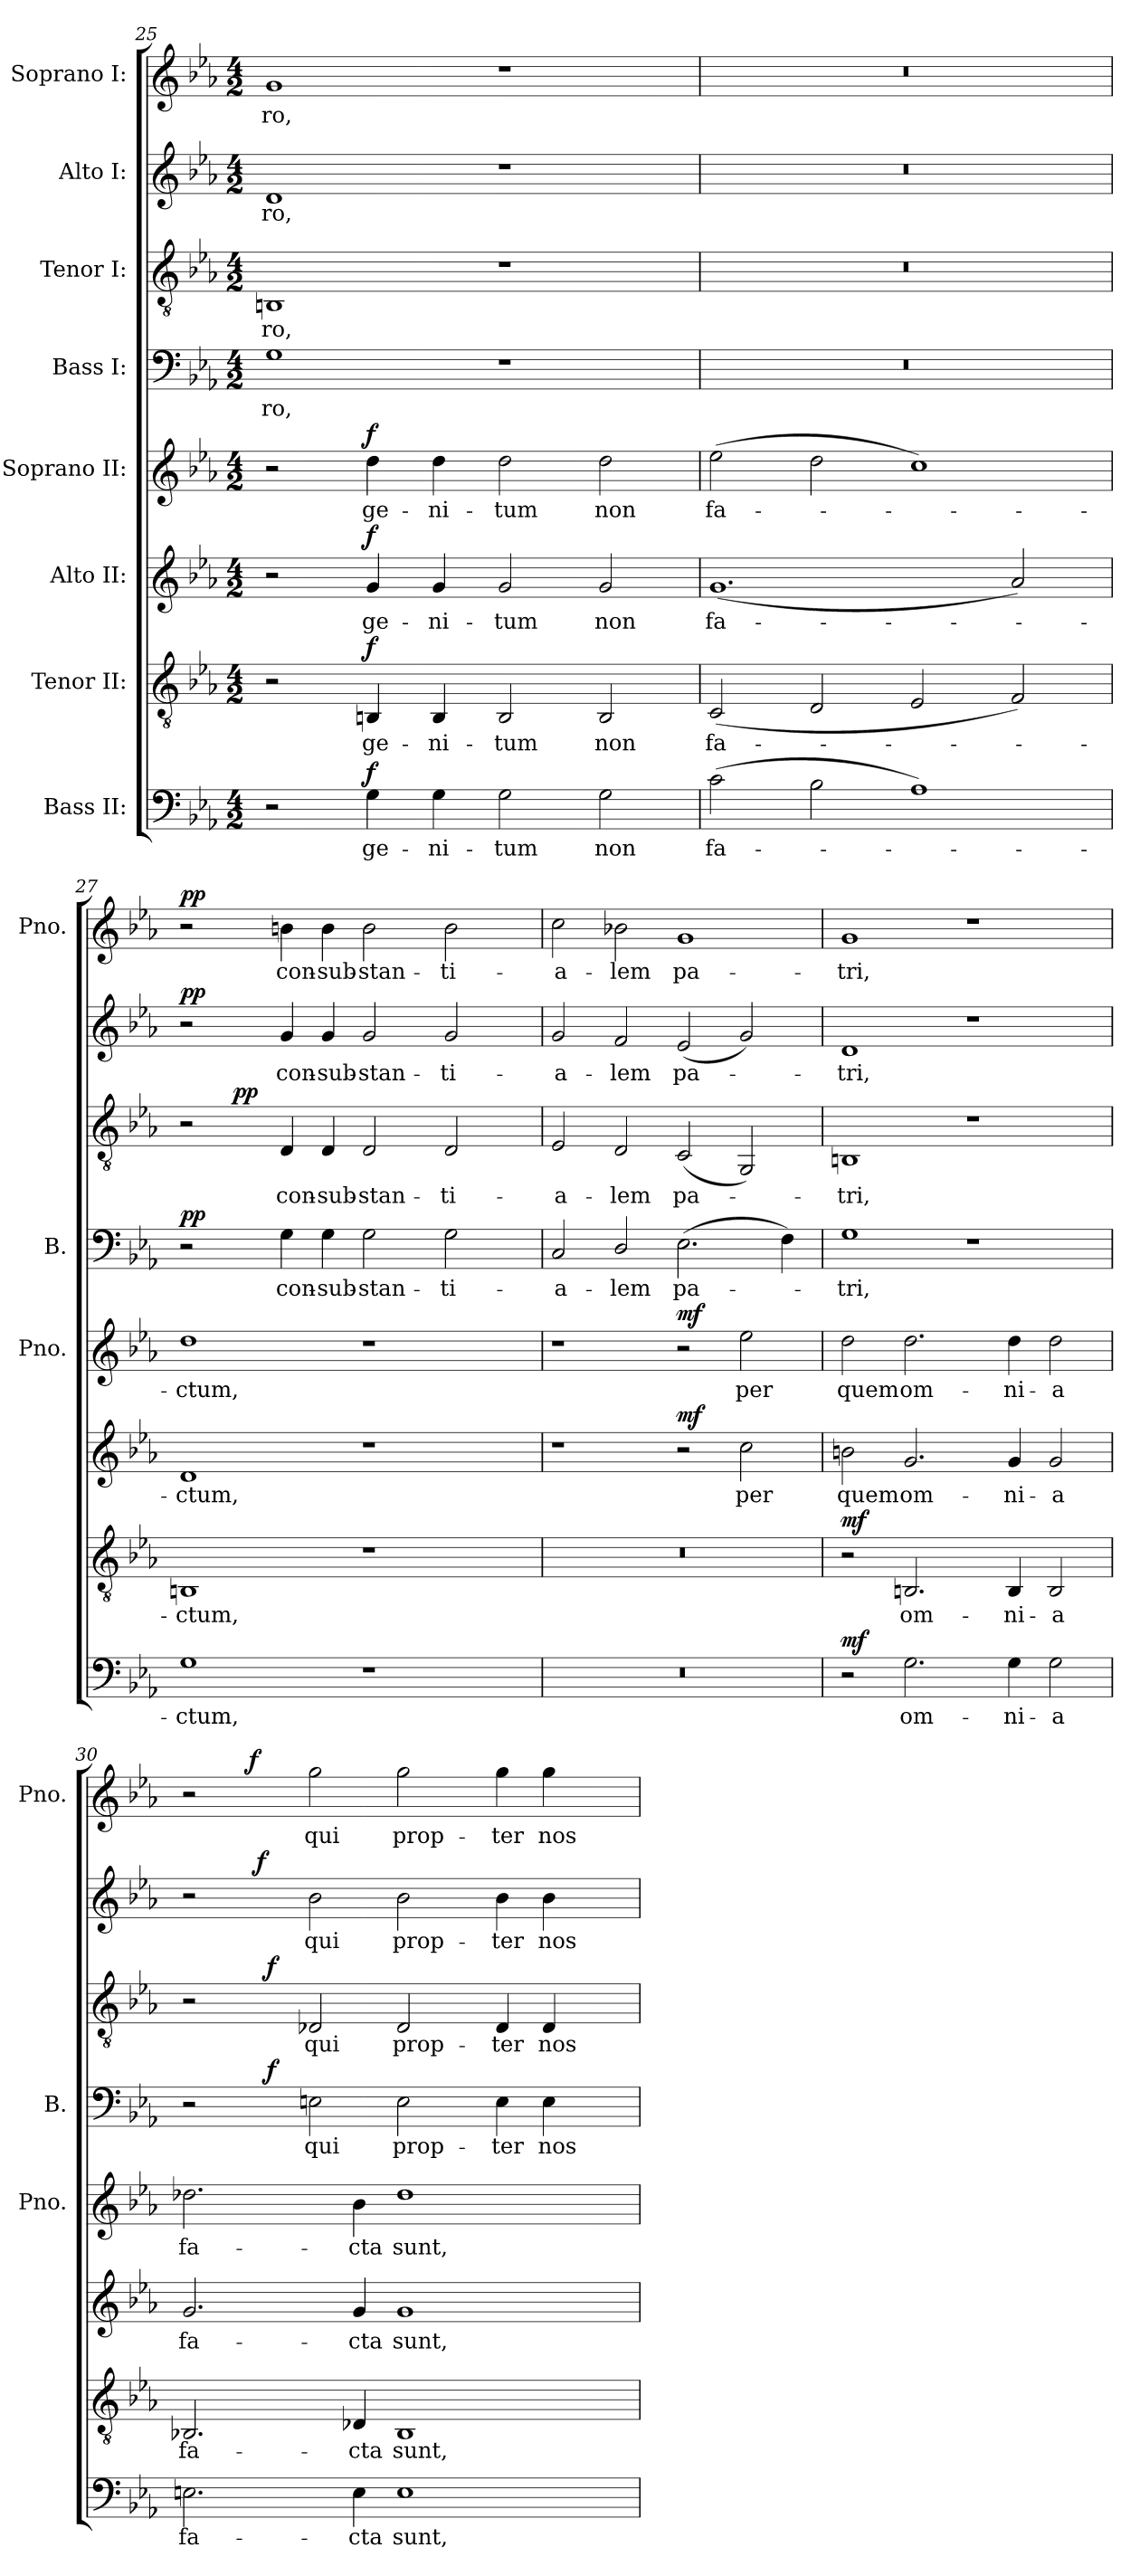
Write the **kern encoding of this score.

**kern	**text	**dynam	**kern	**text	**dynam	**kern	**text	**dynam	**kern	**text	**dynam	**kern	**text	**dynam	**kern	**text	**dynam	**kern	**text	**dynam	**kern	**text	**dynam
*part8	*part8	*part8	*part7	*part7	*part7	*part6	*part6	*part6	*part5	*part5	*part5	*part4	*part4	*part4	*part3	*part3	*part3	*part2	*part2	*part2	*part1	*part1	*part1
*staff8	*staff8	*staff8	*staff7	*staff7	*staff7	*staff6	*staff6	*staff6	*staff5	*staff5	*staff5	*staff4	*staff4	*staff4	*staff3	*staff3	*staff3	*staff2	*staff2	*staff2	*staff1	*staff1	*staff1
*I"Bass II:	*	*	*I"Tenor II:	*	*	*I"Alto II:	*	*	*I"Soprano II:	*	*	*I"Bass I:	*	*	*I"Tenor I:	*	*	*I"Alto I:	*	*	*I"Soprano I:	*	*
*	*	*	*	*	*	*	*	*	*I'Pno.	*	*	*I'B.	*	*	*	*	*	*	*	*	*I'Pno.	*	*
*clefF4	*	*	*clefGv2	*	*	*clefG2	*	*	*clefG2	*	*	*clefF4	*	*	*clefGv2	*	*	*clefG2	*	*	*clefG2	*	*
*k[b-e-a-]	*	*	*k[b-e-a-]	*	*	*k[b-e-a-]	*	*	*k[b-e-a-]	*	*	*k[b-e-a-]	*	*	*k[b-e-a-]	*	*	*k[b-e-a-]	*	*	*k[b-e-a-]	*	*
*E-:	*	*	*E-:	*	*	*E-:	*	*	*E-:	*	*	*E-:	*	*	*E-:	*	*	*E-:	*	*	*E-:	*	*
*M4/2	*	*	*M4/2	*	*	*M4/2	*	*	*M4/2	*	*	*M4/2	*	*	*M4/2	*	*	*M4/2	*	*	*M4/2	*	*
=25	=25	=25	=25	=25	=25	=25	=25	=25	=25	=25	=25	=25	=25	=25	=25	=25	=25	=25	=25	=25	=25	=25	=25
!	!	!	!	!	!	!	!	!	!	!	!	!	!LO:LY:b:color=#000000	!	!	!	!	!	!	!	!	!	!
!	!	!	!	!	!	!	!	!	!	!	!	!	!	!	!	!LO:LY:b:color=#000000	!	!	!	!	!	!	!
!	!	!	!	!	!	!	!	!	!	!	!	!	!	!	!	!	!	!	!LO:LY:b:color=#000000	!	!	!	!
!	!	!	!	!	!	!	!	!	!	!	!	!	!	!	!	!	!	!	!	!	!	!LO:LY:b:color=#000000	!
2r	.	.	2r	.	.	2r	.	.	2r	.	.	1Gi	-ro,	.	1BBni	-ro,	.	1di	-ro,	.	1gi	-ro,	.
!	!LO:LY:b:color=#000000	!	!	!	!	!	!	!	!	!	!	!	!	!	!	!	!	!	!	!	!	!	!
!	!	!	!	!LO:LY:b:color=#000000	!	!	!	!	!	!	!	!	!	!	!	!	!	!	!	!	!	!	!
!	!	!	!	!	!	!	!LO:LY:b:color=#000000	!	!	!	!	!	!	!	!	!	!	!	!	!	!	!	!
!	!	!	!	!	!	!	!	!	!	!LO:LY:b:color=#000000	!	!	!	!	!	!	!	!	!	!	!	!	!
4Gi\	ge-	f	4BBni/	ge-	f	4gi/	ge-	f	4ddi\	ge-	f	.	.	.	.	.	.	.	.	.	.	.	.
!	!LO:LY:b:color=#000000	!	!	!	!	!	!	!	!	!	!	!	!	!	!	!	!	!	!	!	!	!	!
!	!	!	!	!LO:LY:b:color=#000000	!	!	!	!	!	!	!	!	!	!	!	!	!	!	!	!	!	!	!
!	!	!	!	!	!	!	!LO:LY:b:color=#000000	!	!	!	!	!	!	!	!	!	!	!	!	!	!	!	!
!	!	!	!	!	!	!	!	!	!	!LO:LY:b:color=#000000	!	!	!	!	!	!	!	!	!	!	!	!	!
4Gi\	-ni-	.	4BBi/	-ni-	.	4gi/	-ni-	.	4ddi\	-ni-	.	.	.	.	.	.	.	.	.	.	.	.	.
!	!LO:LY:b:color=#000000	!	!	!	!	!	!	!	!	!	!	!	!	!	!	!	!	!	!	!	!	!	!
!	!	!	!	!LO:LY:b:color=#000000	!	!	!	!	!	!	!	!	!	!	!	!	!	!	!	!	!	!	!
!	!	!	!	!	!	!	!LO:LY:b:color=#000000	!	!	!	!	!	!	!	!	!	!	!	!	!	!	!	!
!	!	!	!	!	!	!	!	!	!	!LO:LY:b:color=#000000	!	!	!	!	!	!	!	!	!	!	!	!	!
2Gi\	-tum	.	2BBi/	-tum	.	2gi/	-tum	.	2ddi\	-tum	.	1r	.	.	1r	.	.	1r	.	.	1r	.	.
!	!LO:LY:b:color=#000000	!	!	!	!	!	!	!	!	!	!	!	!	!	!	!	!	!	!	!	!	!	!
!	!	!	!	!LO:LY:b:color=#000000	!	!	!	!	!	!	!	!	!	!	!	!	!	!	!	!	!	!	!
!	!	!	!	!	!	!	!LO:LY:b:color=#000000	!	!	!	!	!	!	!	!	!	!	!	!	!	!	!	!
!	!	!	!	!	!	!	!	!	!	!LO:LY:b:color=#000000	!	!	!	!	!	!	!	!	!	!	!	!	!
2Gi\	non	.	2BBi/	non	.	2gi/	non	.	2ddi\	non	.	.	.	.	.	.	.	.	.	.	.	.	.
!!LO:PB:g=z
=26	=26	=26	=26	=26	=26	=26	=26	=26	=26	=26	=26	=26	=26	=26	=26	=26	=26	=26	=26	=26	=26	=26	=26
!	!LO:LY:b:color=#000000	!	!	!	!	!	!	!	!	!	!	!	!	!	!	!	!	!	!	!	!	!	!
!	!	!	!	!LO:LY:b:color=#000000	!	!	!	!	!	!	!	!	!	!	!	!	!	!	!	!	!	!	!
!	!	!	!	!	!	!	!LO:LY:b:color=#000000	!	!	!	!	!	!	!	!	!	!	!	!	!	!	!	!
!	!	!	!	!	!	!	!	!	!	!LO:LY:b:color=#000000	!	!LO:N:vis=1	!	!	!LO:N:vis=1	!	!	!LO:N:vis=1	!	!	!LO:N:vis=1	!	!
(2ci\	fa-	.	(2Ci/	fa-	.	(1.gi	fa-	.	(2ee-i\	fa-	.	0r	.	.	0r	.	.	0r	.	.	0r	.	.
2B-i\	.	.	2Di/	.	.	.	.	.	2ddi\	.	.	.	.	.	.	.	.	.	.	.	.	.	.
1A-i)	.	.	2E-i/	.	.	.	.	.	1cci)	.	.	.	.	.	.	.	.	.	.	.	.	.	.
.	.	.	2Fi/)	.	.	2a-i/)	.	.	.	.	.	.	.	.	.	.	.	.	.	.	.	.	.
=27	=27	=27	=27	=27	=27	=27	=27	=27	=27	=27	=27	=27	=27	=27	=27	=27	=27	=27	=27	=27	=27	=27	=27
!	!LO:LY:b:color=#000000	!	!	!	!	!	!	!	!	!	!	!	!	!	!	!	!	!	!	!	!	!	!
!	!	!	!	!LO:LY:b:color=#000000	!	!	!	!	!	!	!	!	!	!	!	!	!	!	!	!	!	!	!
!	!	!	!	!	!	!	!LO:LY:b:color=#000000	!	!	!	!	!	!	!	!	!	!	!	!	!	!	!	!
!	!	!	!	!	!	!	!	!	!	!LO:LY:b:color=#000000	!	!	!	!	!	!	!	!	!	!	!	!	!
*	*	*	*	*	*	*	*	*	*	*	*	*	*	*	*^	*	*	*	*	*	*	*	*
1Gi	-ctum,	.	1BBni	-ctum,	.	1di	-ctum,	.	1ddi	-ctum,	.	2r	.	pp	2r	8ryy	.	.	2r	.	pp	2r	.	pp
.	.	.	.	.	.	.	.	.	.	.	.	.	.	.	.	32ryy	.	.	.	.	.	.	.	.
.	.	.	.	.	.	.	.	.	.	.	.	.	.	.	.	64ryy	.	.	.	.	.	.	.	.
.	.	.	.	.	.	.	.	.	.	.	.	.	.	.	.	128ryy	.	.	.	.	.	.	.	.
.	.	.	.	.	.	.	.	.	.	.	.	.	.	.	.	512ryy	.	.	.	.	.	.	.	.
.	.	.	.	.	.	.	.	.	.	.	.	.	.	.	.	1ryy	.	pp	.	.	.	.	.	.
!	!	!	!	!	!	!	!	!	!	!	!	!	!LO:LY:b:color=#000000	!	!	!	!	!	!	!	!	!	!	!
!	!	!	!	!	!	!	!	!	!	!	!	!	!	!	!	!	!LO:LY:b:color=#000000	!	!	!	!	!	!	!
!	!	!	!	!	!	!	!	!	!	!	!	!	!	!	!	!	!	!	!	!LO:LY:b:color=#000000	!	!	!	!
!	!	!	!	!	!	!	!	!	!	!	!	!	!	!	!	!	!	!	!	!	!	!	!LO:LY:b:color=#000000	!
.	.	.	.	.	.	.	.	.	.	.	.	4Gi\	con-	.	4Di/	.	con-	.	4gi/	con-	.	4bni\	con-	.
!	!	!	!	!	!	!	!	!	!	!	!	!	!LO:LY:b:color=#000000	!	!	!	!	!	!	!	!	!	!	!
!	!	!	!	!	!	!	!	!	!	!	!	!	!	!	!	!	!LO:LY:b:color=#000000	!	!	!	!	!	!	!
!	!	!	!	!	!	!	!	!	!	!	!	!	!	!	!	!	!	!	!	!LO:LY:b:color=#000000	!	!	!	!
!	!	!	!	!	!	!	!	!	!	!	!	!	!	!	!	!	!	!	!	!	!	!	!LO:LY:b:color=#000000	!
.	.	.	.	.	.	.	.	.	.	.	.	4Gi\	-sub-	.	4Di/	.	-sub-	.	4gi/	-sub-	.	4bi\	-sub-	.
!	!	!	!	!	!	!	!	!	!	!	!	!	!LO:LY:b:color=#000000	!	!	!	!	!	!	!	!	!	!	!
!	!	!	!	!	!	!	!	!	!	!	!	!	!	!	!	!	!LO:LY:b:color=#000000	!	!	!	!	!	!	!
!	!	!	!	!	!	!	!	!	!	!	!	!	!	!	!	!	!	!	!	!LO:LY:b:color=#000000	!	!	!	!
!	!	!	!	!	!	!	!	!	!	!	!	!	!	!	!	!	!	!	!	!	!	!	!LO:LY:b:color=#000000	!
1r	.	.	1r	.	.	1r	.	.	1r	.	.	2Gi\	-stan-	.	2Di/	.	-stan-	.	2gi/	-stan-	.	2bi\	-stan-	.
.	.	.	.	.	.	.	.	.	.	.	.	.	.	.	.	2ryy	.	.	.	.	.	.	.	.
!	!	!	!	!	!	!	!	!	!	!	!	!	!LO:LY:b:color=#000000	!	!	!	!	!	!	!	!	!	!	!
!	!	!	!	!	!	!	!	!	!	!	!	!	!	!	!	!	!LO:LY:b:color=#000000	!	!	!	!	!	!	!
!	!	!	!	!	!	!	!	!	!	!	!	!	!	!	!	!	!	!	!	!LO:LY:b:color=#000000	!	!	!	!
!	!	!	!	!	!	!	!	!	!	!	!	!	!	!	!	!	!	!	!	!	!	!	!LO:LY:b:color=#000000	!
.	.	.	.	.	.	.	.	.	.	.	.	2Gi\	-ti-	.	2Di/	.	-ti-	.	2gi/	-ti-	.	2bi\	-ti-	.
.	.	.	.	.	.	.	.	.	.	.	.	.	.	.	.	4ryy	.	.	.	.	.	.	.	.
.	.	.	.	.	.	.	.	.	.	.	.	.	.	.	.	16ryy	.	.	.	.	.	.	.	.
.	.	.	.	.	.	.	.	.	.	.	.	.	.	.	.	256.ryy	.	.	.	.	.	.	.	.
=28	=28	=28	=28	=28	=28	=28	=28	=28	=28	=28	=28	=28	=28	=28	=28	=28	=28	=28	=28	=28	=28	=28	=28	=28
!LO:N:vis=1	!	!	!LO:N:vis=1	!	!	!	!	!	!	!	!	!	!	!	!	!	!	!	!	!	!	!	!	!
*	*	*	*	*	*	*	*	*	*	*	*	*	*	*	*v	*v	*	*	*	*	*	*	*	*
*	*	*	*	*	*	*	*	*	*	*	*	*	*	*	*^	*	*	*	*	*	*	*	*
!	!	!	!	!	!	!	!	!	!	!	!	!	!LO:LY:b:color=#000000	!	!	!	!	!	!	!	!	!	!	!
*	*	*	*	*	*	*	*	*	*	*	*	*	*	*	*v	*v	*	*	*	*	*	*	*	*
*	*	*	*	*	*	*	*	*	*	*	*	*	*	*	*^	*	*	*	*	*	*	*	*
!	!	!	!	!	!	!	!	!	!	!	!	!	!	!	!	!	!LO:LY:b:color=#000000	!	!	!	!	!	!	!
*	*	*	*	*	*	*	*	*	*	*	*	*	*	*	*v	*v	*	*	*	*	*	*	*	*
*	*	*	*	*	*	*	*	*	*	*	*	*	*	*	*^	*	*	*	*	*	*	*	*
!	!	!	!	!	!	!	!	!	!	!	!	!	!	!	!	!	!	!	!	!LO:LY:b:color=#000000	!	!	!	!
*	*	*	*	*	*	*	*	*	*	*	*	*	*	*	*v	*v	*	*	*	*	*	*	*	*
*	*	*	*	*	*	*	*	*	*	*	*	*	*	*	*^	*	*	*	*	*	*	*	*
!	!	!	!	!	!	!	!	!	!	!	!	!	!	!	!	!	!	!	!	!	!	!	!LO:LY:b:color=#000000	!
*	*	*	*	*	*	*	*	*	*	*	*	*	*	*	*v	*v	*	*	*	*	*	*	*	*
0r	.	.	0r	.	.	1r	.	.	1r	.	.	2Ci/	-a-	.	2E-i/	-a-	.	2gi/	-a-	.	2cci\	-a-	.
!	!	!	!	!	!	!	!	!	!	!	!	!	!LO:LY:b:color=#000000	!	!	!	!	!	!	!	!	!	!
!	!	!	!	!	!	!	!	!	!	!	!	!	!	!	!	!LO:LY:b:color=#000000	!	!	!	!	!	!	!
!	!	!	!	!	!	!	!	!	!	!	!	!	!	!	!	!	!	!	!LO:LY:b:color=#000000	!	!	!	!
!	!	!	!	!	!	!	!	!	!	!	!	!	!	!	!	!	!	!	!	!	!	!LO:LY:b:color=#000000	!
.	.	.	.	.	.	.	.	.	.	.	.	2Di/	-lem	.	2Di/	-lem	.	2fi/	-lem	.	2b-Xi\	-lem	.
!	!	!	!	!	!	!	!	!	!	!	!	!	!LO:LY:b:color=#000000	!	!	!	!	!	!	!	!	!	!
!	!	!	!	!	!	!	!	!	!	!	!	!	!	!	!	!LO:LY:b:color=#000000	!	!	!	!	!	!	!
!	!	!	!	!	!	!	!	!	!	!	!	!	!	!	!	!	!	!	!LO:LY:b:color=#000000	!	!	!	!
!	!	!	!	!	!	!	!	!	!	!	!	!	!	!	!	!	!	!	!	!	!	!LO:LY:b:color=#000000	!
.	.	.	.	.	.	2r	.	mf	2r	.	mf	(2.E-i\	pa-	.	(2Ci/	pa-	.	(2e-i/	pa-	.	1gi	pa-	.
!	!	!	!	!	!	!	!LO:LY:b:color=#000000	!	!	!	!	!	!	!	!	!	!	!	!	!	!	!	!
!	!	!	!	!	!	!	!	!	!	!LO:LY:b:color=#000000	!	!	!	!	!	!	!	!	!	!	!	!	!
.	.	.	.	.	.	2cci\	per	.	2ee-i\	per	.	.	.	.	2GGi/)	.	.	2gi/)	.	.	.	.	.
.	.	.	.	.	.	.	.	.	.	.	.	4Fi\)	.	.	.	.	.	.	.	.	.	.	.
=29	=29	=29	=29	=29	=29	=29	=29	=29	=29	=29	=29	=29	=29	=29	=29	=29	=29	=29	=29	=29	=29	=29	=29
!	!	!	!	!	!	!	!LO:LY:b:color=#000000	!	!	!	!	!	!	!	!	!	!	!	!	!	!	!	!
!	!	!	!	!	!	!	!	!	!	!LO:LY:b:color=#000000	!	!	!	!	!	!	!	!	!	!	!	!	!
!	!	!	!	!	!	!	!	!	!	!	!	!	!LO:LY:b:color=#000000	!	!	!	!	!	!	!	!	!	!
!	!	!	!	!	!	!	!	!	!	!	!	!	!	!	!	!LO:LY:b:color=#000000	!	!	!	!	!	!	!
!	!	!	!	!	!	!	!	!	!	!	!	!	!	!	!	!	!	!	!LO:LY:b:color=#000000	!	!	!	!
!	!	!	!	!	!	!	!	!	!	!	!	!	!	!	!	!	!	!	!	!	!	!LO:LY:b:color=#000000	!
2r	.	mf	2r	.	mf	2bni\	quem	.	2ddi\	quem	.	1Gi	-tri,	.	1BBni	-tri,	.	1di	-tri,	.	1gi	-tri,	.
!	!LO:LY:b:color=#000000	!	!	!	!	!	!	!	!	!	!	!	!	!	!	!	!	!	!	!	!	!	!
!	!	!	!	!LO:LY:b:color=#000000	!	!	!	!	!	!	!	!	!	!	!	!	!	!	!	!	!	!	!
!	!	!	!	!	!	!	!LO:LY:b:color=#000000	!	!	!	!	!	!	!	!	!	!	!	!	!	!	!	!
!	!	!	!	!	!	!	!	!	!	!LO:LY:b:color=#000000	!	!	!	!	!	!	!	!	!	!	!	!	!
2.Gi\	om-	.	2.BBni/	om-	.	2.gi/	om-	.	2.ddi\	om-	.	.	.	.	.	.	.	.	.	.	.	.	.
.	.	.	.	.	.	.	.	.	.	.	.	1r	.	.	1r	.	.	1r	.	.	1r	.	.
!	!LO:LY:b:color=#000000	!	!	!	!	!	!	!	!	!	!	!	!	!	!	!	!	!	!	!	!	!	!
!	!	!	!	!LO:LY:b:color=#000000	!	!	!	!	!	!	!	!	!	!	!	!	!	!	!	!	!	!	!
!	!	!	!	!	!	!	!LO:LY:b:color=#000000	!	!	!	!	!	!	!	!	!	!	!	!	!	!	!	!
!	!	!	!	!	!	!	!	!	!	!LO:LY:b:color=#000000	!	!	!	!	!	!	!	!	!	!	!	!	!
4Gi\	-ni-	.	4BBi/	-ni-	.	4gi/	-ni-	.	4ddi\	-ni-	.	.	.	.	.	.	.	.	.	.	.	.	.
!	!LO:LY:b:color=#000000	!	!	!	!	!	!	!	!	!	!	!	!	!	!	!	!	!	!	!	!	!	!
!	!	!	!	!LO:LY:b:color=#000000	!	!	!	!	!	!	!	!	!	!	!	!	!	!	!	!	!	!	!
!	!	!	!	!	!	!	!LO:LY:b:color=#000000	!	!	!	!	!	!	!	!	!	!	!	!	!	!	!	!
!	!	!	!	!	!	!	!	!	!	!LO:LY:b:color=#000000	!	!	!	!	!	!	!	!	!	!	!	!	!
2Gi\	-a	.	2BBi/	-a	.	2gi/	-a	.	2ddi\	-a	.	.	.	.	.	.	.	.	.	.	.	.	.
=30	=30	=30	=30	=30	=30	=30	=30	=30	=30	=30	=30	=30	=30	=30	=30	=30	=30	=30	=30	=30	=30	=30	=30
!	!LO:LY:b:color=#000000	!	!	!	!	!	!	!	!	!	!	!	!	!	!	!	!	!	!	!	!	!	!
!	!	!	!	!LO:LY:b:color=#000000	!	!	!	!	!	!	!	!	!	!	!	!	!	!	!	!	!	!	!
!	!	!	!	!	!	!	!LO:LY:b:color=#000000	!	!	!	!	!	!	!	!	!	!	!	!	!	!	!	!
!	!	!	!	!	!	!	!	!	!	!LO:LY:b:color=#000000	!	!	!	!	!	!	!	!	!	!	!	!	!
*	*	*	*	*	*	*	*	*	*	*	*	*^	*	*	*^	*	*	*^	*	*	*^	*	*
2.Eni\	fa-	.	2.BB-Xi/	fa-	.	2.gi/	fa-	.	2.dd-Xi\	fa-	.	2r	4ryy	.	.	2r	4ryy	.	.	2r	4ryy	.	.	2r	8ryy	.	.
.	.	.	.	.	.	.	.	.	.	.	.	.	.	.	.	.	.	.	.	.	.	.	.	.	16ryy	.	.
.	.	.	.	.	.	.	.	.	.	.	.	.	.	.	.	.	.	.	.	.	.	.	.	.	32...ryy	.	.
.	.	.	.	.	.	.	.	.	.	.	.	.	.	.	.	.	.	.	.	.	.	.	.	.	1ryy	.	f
.	.	.	.	.	.	.	.	.	.	.	.	.	64ryy	.	.	.	64ryy	.	.	.	256.ryy	.	.	.	.	.	.
.	.	.	.	.	.	.	.	.	.	.	.	.	.	.	.	.	.	.	.	.	1ryy	.	f	.	.	.	.
.	.	.	.	.	.	.	.	.	.	.	.	.	256.ryy	.	.	.	256.ryy	.	.	.	.	.	.	.	.	.	.
.	.	.	.	.	.	.	.	.	.	.	.	.	1ryy	.	f	.	1ryy	.	f	.	.	.	.	.	.	.	.
!	!	!	!	!	!	!	!	!	!	!	!	!	!	!LO:LY:b:color=#000000	!	!	!	!	!	!	!	!	!	!	!	!	!
!	!	!	!	!	!	!	!	!	!	!	!	!	!	!	!	!	!	!LO:LY:b:color=#000000	!	!	!	!	!	!	!	!	!
!	!	!	!	!	!	!	!	!	!	!	!	!	!	!	!	!	!	!	!	!	!	!LO:LY:b:color=#000000	!	!	!	!	!
!	!	!	!	!	!	!	!	!	!	!	!	!	!	!	!	!	!	!	!	!	!	!	!	!	!	!LO:LY:b:color=#000000	!
.	.	.	.	.	.	.	.	.	.	.	.	2Eni\	.	qui	.	2D-Xi/	.	qui	.	2b-i\	.	qui	.	2ggi\	.	qui	.
!	!LO:LY:b:color=#000000	!	!	!	!	!	!	!	!	!	!	!	!	!	!	!	!	!	!	!	!	!	!	!	!	!	!
!	!	!	!	!LO:LY:b:color=#000000	!	!	!	!	!	!	!	!	!	!	!	!	!	!	!	!	!	!	!	!	!	!	!
!	!	!	!	!	!	!	!LO:LY:b:color=#000000	!	!	!	!	!	!	!	!	!	!	!	!	!	!	!	!	!	!	!	!
!	!	!	!	!	!	!	!	!	!	!LO:LY:b:color=#000000	!	!	!	!	!	!	!	!	!	!	!	!	!	!	!	!	!
4Ei\	-cta	.	4D-Xi/	-cta	.	4gi/	-cta	.	4b-i\	-cta	.	.	.	.	.	.	.	.	.	.	.	.	.	.	.	.	.
!	!LO:LY:b:color=#000000	!	!	!	!	!	!	!	!	!	!	!	!	!	!	!	!	!	!	!	!	!	!	!	!	!	!
!	!	!	!	!LO:LY:b:color=#000000	!	!	!	!	!	!	!	!	!	!	!	!	!	!	!	!	!	!	!	!	!	!	!
!	!	!	!	!	!	!	!LO:LY:b:color=#000000	!	!	!	!	!	!	!	!	!	!	!	!	!	!	!	!	!	!	!	!
!	!	!	!	!	!	!	!	!	!	!LO:LY:b:color=#000000	!	!	!	!	!	!	!	!	!	!	!	!	!	!	!	!	!
!	!	!	!	!	!	!	!	!	!	!	!	!	!	!LO:LY:b:color=#000000	!	!	!	!	!	!	!	!	!	!	!	!	!
!	!	!	!	!	!	!	!	!	!	!	!	!	!	!	!	!	!	!LO:LY:b:color=#000000	!	!	!	!	!	!	!	!	!
!	!	!	!	!	!	!	!	!	!	!	!	!	!	!	!	!	!	!	!	!	!	!LO:LY:b:color=#000000	!	!	!	!	!
!	!	!	!	!	!	!	!	!	!	!	!	!	!	!	!	!	!	!	!	!	!	!	!	!	!	!LO:LY:b:color=#000000	!
1Ei	sunt,	.	1BB-i	sunt,	.	1gi	sunt,	.	1dd-i	sunt,	.	2Ei\	.	prop-	.	2D-i/	.	prop-	.	2b-i\	.	prop-	.	2ggi\	.	prop-	.
.	.	.	.	.	.	.	.	.	.	.	.	.	.	.	.	.	.	.	.	.	.	.	.	.	2ryy	.	.
.	.	.	.	.	.	.	.	.	.	.	.	.	.	.	.	.	.	.	.	.	2ryy	.	.	.	.	.	.
.	.	.	.	.	.	.	.	.	.	.	.	.	2ryy	.	.	.	2ryy	.	.	.	.	.	.	.	.	.	.
!	!	!	!	!	!	!	!	!	!	!	!	!	!	!LO:LY:b:color=#000000	!	!	!	!	!	!	!	!	!	!	!	!	!
!	!	!	!	!	!	!	!	!	!	!	!	!	!	!	!	!	!	!LO:LY:b:color=#000000	!	!	!	!	!	!	!	!	!
!	!	!	!	!	!	!	!	!	!	!	!	!	!	!	!	!	!	!	!	!	!	!LO:LY:b:color=#000000	!	!	!	!	!
!	!	!	!	!	!	!	!	!	!	!	!	!	!	!	!	!	!	!	!	!	!	!	!	!	!	!LO:LY:b:color=#000000	!
.	.	.	.	.	.	.	.	.	.	.	.	4Ei\	.	-ter	.	4D-i/	.	-ter	.	4b-i\	.	-ter	.	4ggi\	.	-ter	.
.	.	.	.	.	.	.	.	.	.	.	.	.	.	.	.	.	.	.	.	.	.	.	.	.	4ryy	.	.
!	!	!	!	!	!	!	!	!	!	!	!	!	!	!LO:LY:b:color=#000000	!	!	!	!	!	!	!	!	!	!	!	!	!
!	!	!	!	!	!	!	!	!	!	!	!	!	!	!	!	!	!	!LO:LY:b:color=#000000	!	!	!	!	!	!	!	!	!
!	!	!	!	!	!	!	!	!	!	!	!	!	!	!	!	!	!	!	!	!	!	!LO:LY:b:color=#000000	!	!	!	!	!
!	!	!	!	!	!	!	!	!	!	!	!	!	!	!	!	!	!	!	!	!	!	!	!	!	!	!LO:LY:b:color=#000000	!
.	.	.	.	.	.	.	.	.	.	.	.	4Ei\	.	nos	.	4D-i/	.	nos	.	4b-i\	.	nos	.	4ggi\	.	nos	.
.	.	.	.	.	.	.	.	.	.	.	.	.	.	.	.	.	.	.	.	.	8ryy	.	.	.	.	.	.
.	.	.	.	.	.	.	.	.	.	.	.	.	8ryy	.	.	.	8ryy	.	.	.	.	.	.	.	.	.	.
.	.	.	.	.	.	.	.	.	.	.	.	.	.	.	.	.	.	.	.	.	16ryy	.	.	.	.	.	.
.	.	.	.	.	.	.	.	.	.	.	.	.	16ryy	.	.	.	16ryy	.	.	.	.	.	.	.	.	.	.
.	.	.	.	.	.	.	.	.	.	.	.	.	.	.	.	.	.	.	.	.	32ryy	.	.	.	.	.	.
.	.	.	.	.	.	.	.	.	.	.	.	.	32ryy	.	.	.	32ryy	.	.	.	.	.	.	.	.	.	.
.	.	.	.	.	.	.	.	.	.	.	.	.	.	.	.	.	.	.	.	.	64ryy	.	.	.	.	.	.
.	.	.	.	.	.	.	.	.	.	.	.	.	128ryy	.	.	.	128ryy	.	.	.	128ryy	.	.	.	.	.	.
.	.	.	.	.	.	.	.	.	.	.	.	.	.	.	.	.	.	.	.	.	.	.	.	.	256ryy	.	.
.	.	.	.	.	.	.	.	.	.	.	.	.	512ryy	.	.	.	512ryy	.	.	.	512ryy	.	.	.	.	.	.
*	*	*	*	*	*	*	*	*	*	*	*	*v	*v	*	*	*	*	*	*	*v	*v	*	*	*v	*v	*	*
*	*	*	*	*	*	*	*	*	*	*	*	*	*	*	*v	*v	*	*	*	*	*	*	*	*
=	=	=	=	=	=	=	=	=	=	=	=	=	=	=	=	=	=	=	=	=	=	=	=
*-	*-	*-	*-	*-	*-	*-	*-	*-	*-	*-	*-	*-	*-	*-	*-	*-	*-	*-	*-	*-	*-	*-	*-
